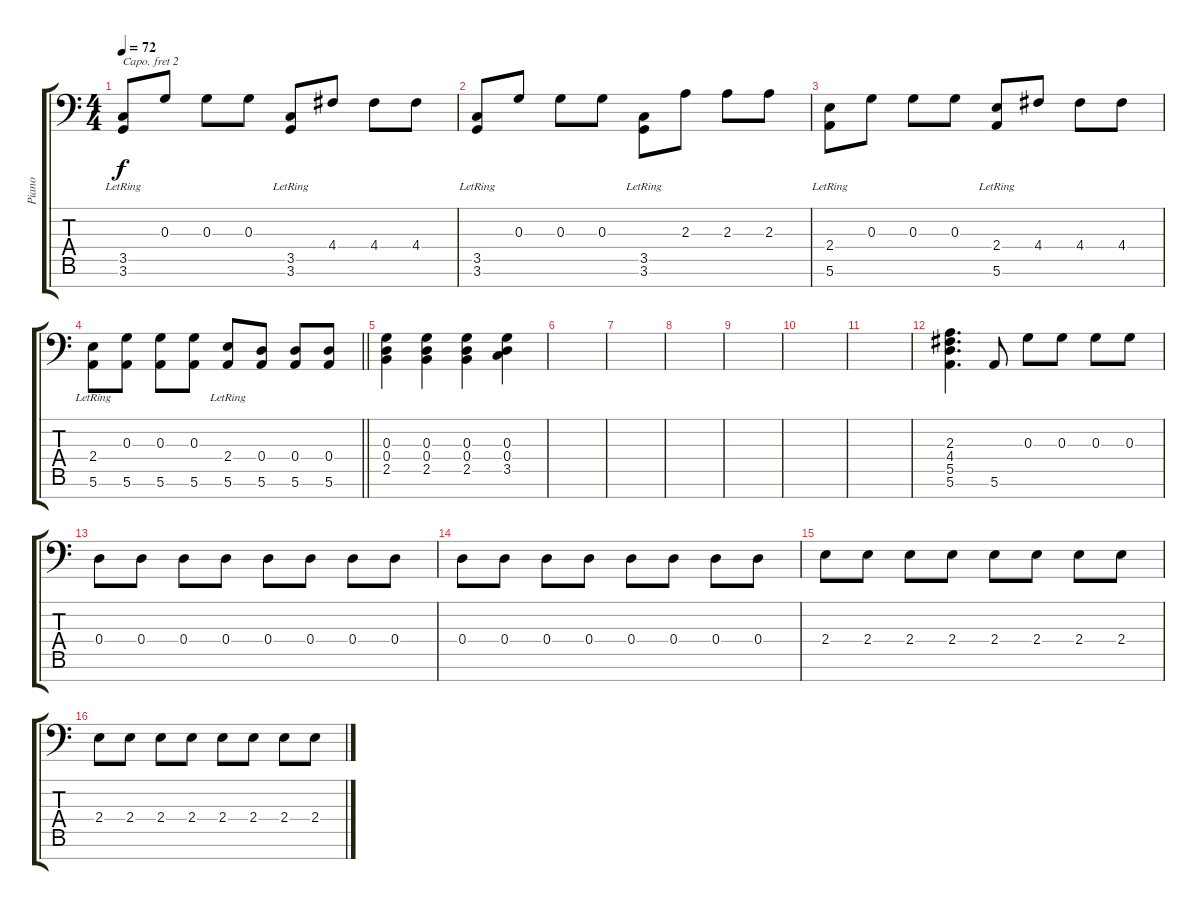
\track ("Piano" "Piano") {instrument brightacousticpiano}
\staff {score tabs}
\capo 2
\tuning (D4 A3 F3 C3 G2 D2 A1) {hide}
\ts (4 4)
\tempo 72
\clef f4
\ks c
(3.5{lr} 3.6).8{dy f} 0.3.8 0.3.8 0.3.8 (3.5{lr} 3.6).8 4.4.8 4.4.8 4.4.8 |
(3.5{lr} 3.6).8 0.3.8 0.3.8 0.3.8 (3.5{lr} 3.6).8 2.3.8 2.3.8 2.3.8 |
(2.4 5.6{lr}).8 0.3.8 0.3.8 0.3.8 (2.4 5.6{lr}).8 4.4.8 4.4.8 4.4.8 |
\barLineRight lightlight
(2.4 5.6{lr}).8 (0.3 5.6).8 (0.3 5.6).8 (0.3 5.6).8 (2.4 5.6{lr}).8 (0.4 5.6).8 (0.4 5.6).8 (0.4 5.6).8 |
(0.3 0.4 2.5).4 (0.3 0.4 2.5).4 (0.3 0.4 2.5).4 (0.3 0.4 3.5).4 |
|
|
|
|
|
|
(2.3 4.4 5.5 5.6).4{d} 5.6.8 0.3.8 0.3.8 0.3.8 0.3.8 |
0.4.8 0.4.8 0.4.8 0.4.8 0.4.8 0.4.8 0.4.8 0.4.8 |
0.4.8 0.4.8 0.4.8 0.4.8 0.4.8 0.4.8 0.4.8 0.4.8 |
2.4.8 2.4.8 2.4.8 2.4.8 2.4.8 2.4.8 2.4.8 2.4.8 |
2.4.8 2.4.8 2.4.8 2.4.8 2.4.8 2.4.8 2.4.8 2.4.8
